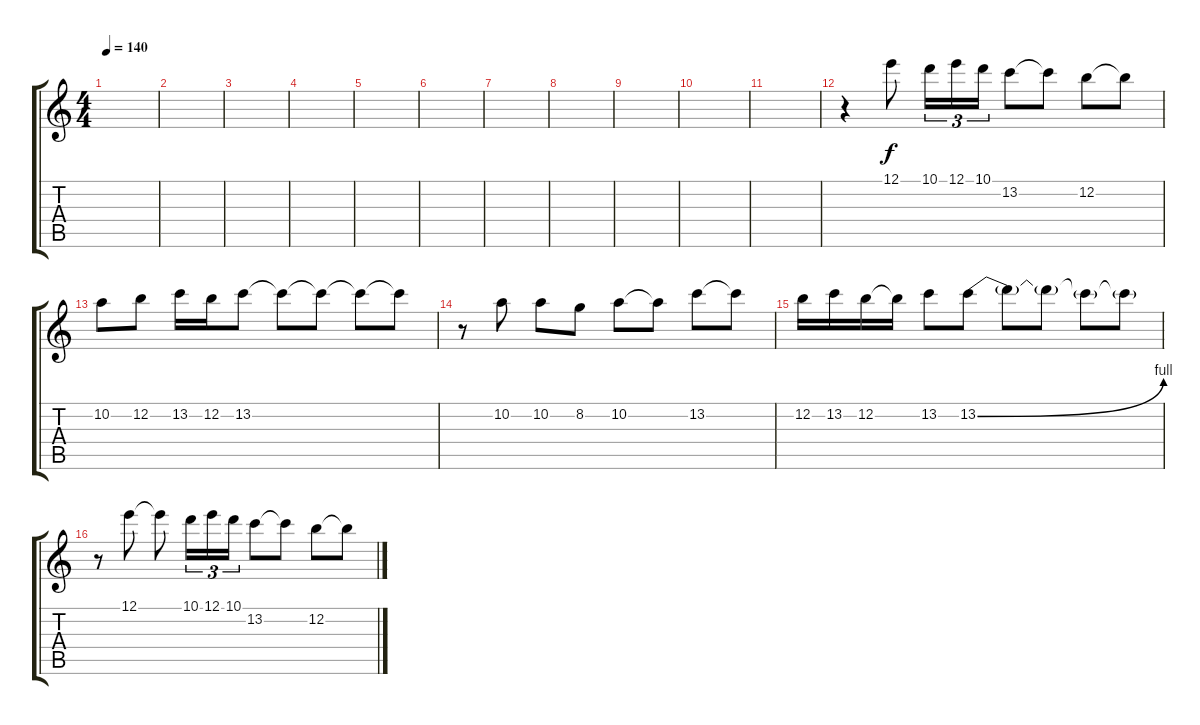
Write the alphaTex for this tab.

\track "" {instrument distortionguitar}
\staff {score tabs}
\tuning (E4 B3 G3 D3 A2 E2) {hide}
\ts (4 4)
\tempo 140
\clef g2
\ks c
|
|
|
|
|
|
|
|
|
|
|
r.4 12.1.8 10.1.16{tu (3 2)} 12.1.16{tu (3 2)} 10.1.16{tu (3 2)} 13.2.8 13.2{t}.8 12.2.8 12.2{t}.8 |
10.2.8 12.2.8 13.2.16 12.2.16 13.2.8 13.2{t}.8 13.2{t}.8 13.2{t}.8 13.2{t}.8 |
r.8 10.2.8 10.2.8 8.2.8 10.2.8 10.2{t}.8 13.2.8 13.2{t}.8 |
12.2.16 13.2.16 12.2.16 12.2{t}.16 13.2.8 13.2{be (bend 0 0 60 4)}.8 13.2{t}.8 13.2{t}.8 13.2{t}.8 13.2{t}.8 |
r.8 12.1.8 12.1{t}.8 10.1.16{tu (3 2)} 12.1.16{tu (3 2)} 10.1.16{tu (3 2)} 13.2.8 13.2{t}.8 12.2.8 12.2{t}.8
